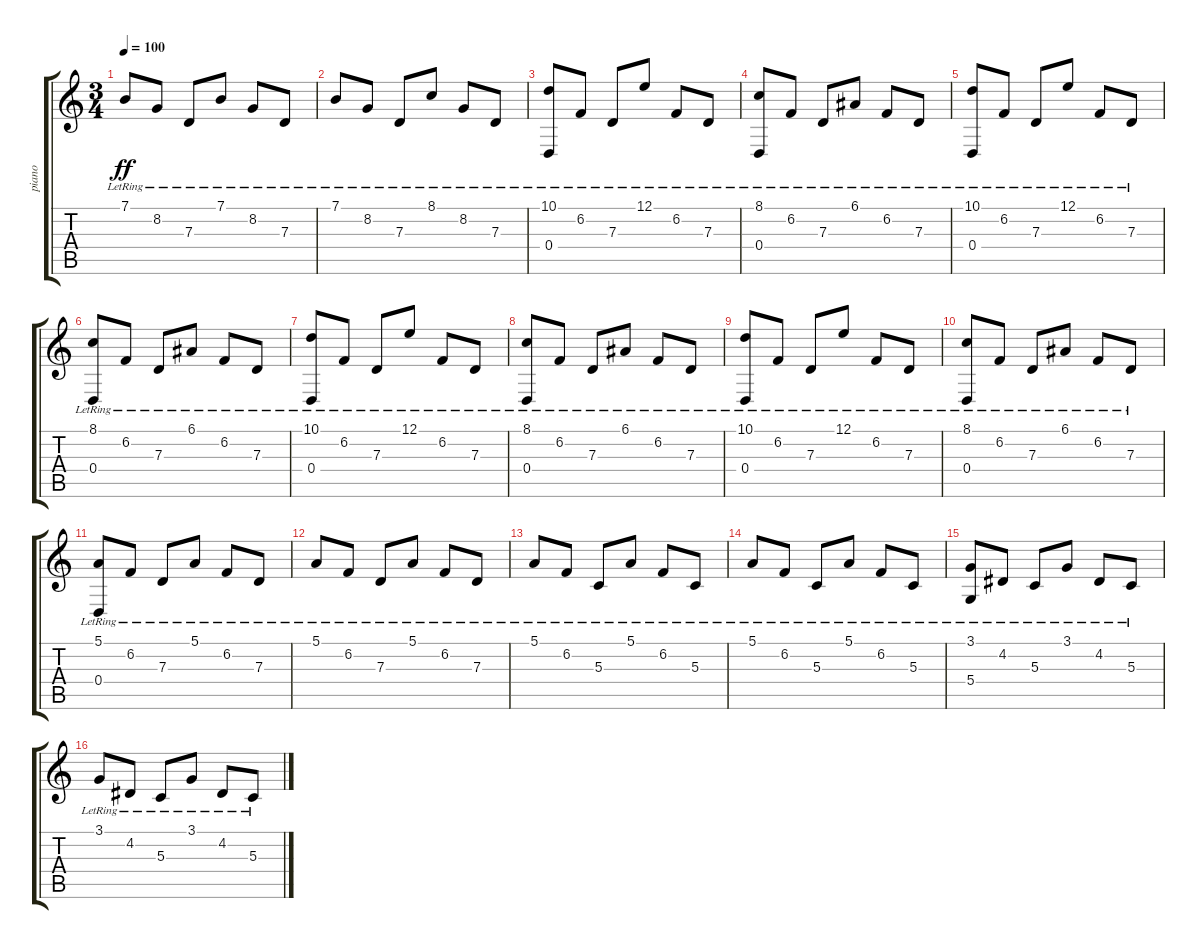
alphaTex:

\track ("piano" "piano") {instrument acousticgrandpiano}
\staff {score tabs}
\tuning (E4 B3 G3 D3 A2 E2) {hide}
\ts (3 4)
\tempo 100
\clef g2
\ks c
7.1{lr}.8{dy ff} 8.2{lr}.8 7.3{lr}.8 7.1{lr}.8 8.2{lr}.8 7.3{lr}.8 |
7.1{lr}.8 8.2{lr}.8 7.3{lr}.8 8.1{lr}.8 8.2{lr}.8 7.3{lr}.8 |
(10.1{lr} 0.4{lr}).8 6.2{lr}.8 7.3{lr}.8 12.1{lr}.8 6.2{lr}.8 7.3{lr}.8 |
(8.1{lr} 0.4{lr}).8 6.2{lr}.8 7.3{lr}.8 6.1{lr}.8 6.2{lr}.8 7.3{lr}.8 |
(10.1{lr} 0.4{lr}).8 6.2{lr}.8 7.3{lr}.8 12.1{lr}.8 6.2{lr}.8 7.3{lr}.8 |
(8.1{lr} 0.4{lr}).8 6.2{lr}.8 7.3{lr}.8 6.1{lr}.8 6.2{lr}.8 7.3{lr}.8 |
(10.1{lr} 0.4{lr}).8 6.2{lr}.8 7.3{lr}.8 12.1{lr}.8 6.2{lr}.8 7.3{lr}.8 |
(8.1{lr} 0.4{lr}).8 6.2{lr}.8 7.3{lr}.8 6.1{lr}.8 6.2{lr}.8 7.3{lr}.8 |
(10.1{lr} 0.4{lr}).8 6.2{lr}.8 7.3{lr}.8 12.1{lr}.8 6.2{lr}.8 7.3{lr}.8 |
(8.1{lr} 0.4{lr}).8 6.2{lr}.8 7.3{lr}.8 6.1{lr}.8 6.2{lr}.8 7.3{lr}.8 |
(5.1{lr} 0.4{lr}).8 6.2{lr}.8 7.3{lr}.8 5.1{lr}.8 6.2{lr}.8 7.3{lr}.8 |
5.1{lr}.8 6.2{lr}.8 7.3{lr}.8 5.1{lr}.8 6.2{lr}.8 7.3{lr}.8 |
5.1{lr}.8 6.2{lr}.8 5.3{lr}.8 5.1{lr}.8 6.2{lr}.8 5.3{lr}.8 |
5.1{lr}.8 6.2{lr}.8 5.3{lr}.8 5.1{lr}.8 6.2{lr}.8 5.3{lr}.8 |
(3.1{lr} 5.4{lr}).8 4.2{lr}.8 5.3{lr}.8 3.1{lr}.8 4.2{lr}.8 5.3{lr}.8 |
3.1{lr}.8 4.2{lr}.8 5.3{lr}.8 3.1{lr}.8 4.2{lr}.8 5.3{lr}.8
